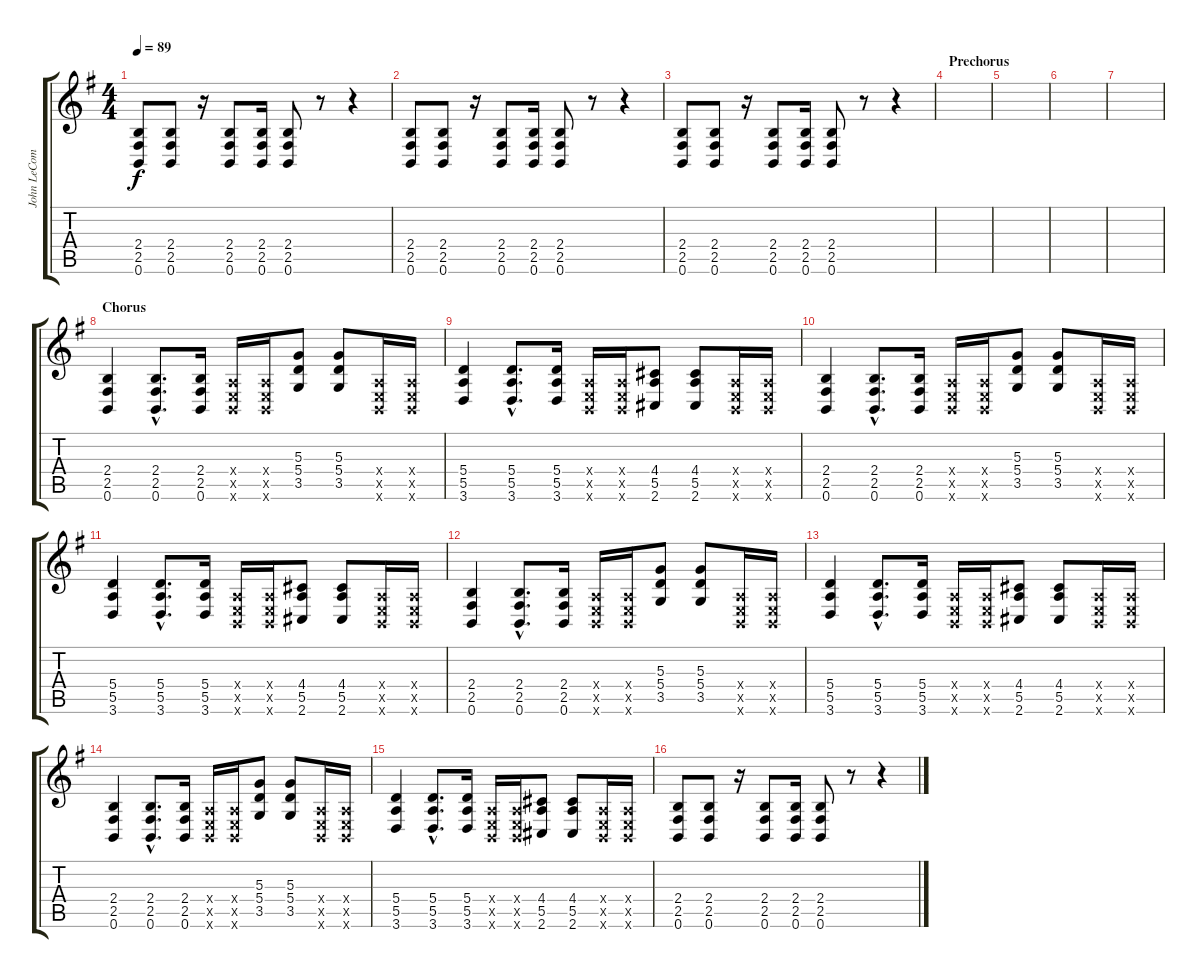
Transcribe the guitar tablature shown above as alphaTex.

\track ("John LeCompt" "John LeCom") {instrument distortionguitar}
\staff {score tabs}
\tuning (B3 G3 D3 A2 E2 B1) {hide}
\ts (4 4)
\tempo 89
\clef g2
\ks g
(2.4 2.5 0.6).8{dy f} (2.4 2.5 0.6).8 r.16 (2.4 2.5 0.6).8 (2.4 2.5 0.6).16 (2.4 2.5 0.6).8 r.8 r.4 |
(2.4 2.5 0.6).8 (2.4 2.5 0.6).8 r.16 (2.4 2.5 0.6).8 (2.4 2.5 0.6).16 (2.4 2.5 0.6).8 r.8 r.4 |
(2.4 2.5 0.6).8 (2.4 2.5 0.6).8 r.16 (2.4 2.5 0.6).8 (2.4 2.5 0.6).16 (2.4 2.5 0.6).8 r.8 r.4 |
\section ("" "Prechorus")
|
|
|
|
\section ("" "Chorus")
(2.4 2.5 0.6).4 (2.4{hac} 2.5{hac} 0.6{hac}).8{d} (2.4 2.5 0.6).16 (0.4{x} 0.5{x} 0.6{x}).16 (0.4{x} 0.5{x} 0.6{x}).16 (5.3 5.4 3.5).8 (5.3 5.4 3.5).8 (0.4{x} 0.5{x} 0.6{x}).16 (0.4{x} 0.5{x} 0.6{x}).16 |
(5.4 5.5 3.6).4 (5.4{hac} 5.5{hac} 3.6{hac}).8{d} (5.4 5.5 3.6).16 (0.4{x} 0.5{x} 0.6{x}).16 (0.4{x} 0.5{x} 0.6{x}).16 (4.4 5.5 2.6).8 (4.4 5.5 2.6).8 (0.4{x} 0.5{x} 0.6{x}).16 (0.4{x} 0.5{x} 0.6{x}).16 |
(2.4 2.5 0.6).4 (2.4{hac} 2.5{hac} 0.6{hac}).8{d} (2.4 2.5 0.6).16 (0.4{x} 0.5{x} 0.6{x}).16 (0.4{x} 0.5{x} 0.6{x}).16 (5.3 5.4 3.5).8 (5.3 5.4 3.5).8 (0.4{x} 0.5{x} 0.6{x}).16 (0.4{x} 0.5{x} 0.6{x}).16 |
(5.4 5.5 3.6).4 (5.4{hac} 5.5{hac} 3.6{hac}).8{d} (5.4 5.5 3.6).16 (0.4{x} 0.5{x} 0.6{x}).16 (0.4{x} 0.5{x} 0.6{x}).16 (4.4 5.5 2.6).8 (4.4 5.5 2.6).8 (0.4{x} 0.5{x} 0.6{x}).16 (0.4{x} 0.5{x} 0.6{x}).16 |
(2.4 2.5 0.6).4 (2.4{hac} 2.5{hac} 0.6{hac}).8{d} (2.4 2.5 0.6).16 (0.4{x} 0.5{x} 0.6{x}).16 (0.4{x} 0.5{x} 0.6{x}).16 (5.3 5.4 3.5).8 (5.3 5.4 3.5).8 (0.4{x} 0.5{x} 0.6{x}).16 (0.4{x} 0.5{x} 0.6{x}).16 |
(5.4 5.5 3.6).4 (5.4{hac} 5.5{hac} 3.6{hac}).8{d} (5.4 5.5 3.6).16 (0.4{x} 0.5{x} 0.6{x}).16 (0.4{x} 0.5{x} 0.6{x}).16 (4.4 5.5 2.6).8 (4.4 5.5 2.6).8 (0.4{x} 0.5{x} 0.6{x}).16 (0.4{x} 0.5{x} 0.6{x}).16 |
(2.4 2.5 0.6).4 (2.4{hac} 2.5{hac} 0.6{hac}).8{d} (2.4 2.5 0.6).16 (0.4{x} 0.5{x} 0.6{x}).16 (0.4{x} 0.5{x} 0.6{x}).16 (5.3 5.4 3.5).8 (5.3 5.4 3.5).8 (0.4{x} 0.5{x} 0.6{x}).16 (0.4{x} 0.5{x} 0.6{x}).16 |
(5.4 5.5 3.6).4 (5.4{hac} 5.5{hac} 3.6{hac}).8{d} (5.4 5.5 3.6).16 (0.4{x} 0.5{x} 0.6{x}).16 (0.4{x} 0.5{x} 0.6{x}).16 (4.4 5.5 2.6).8 (4.4 5.5 2.6).8 (0.4{x} 0.5{x} 0.6{x}).16 (0.4{x} 0.5{x} 0.6{x}).16 |
(2.4 2.5 0.6).8 (2.4 2.5 0.6).8 r.16 (2.4 2.5 0.6).8 (2.4 2.5 0.6).16 (2.4 2.5 0.6).8 r.8 r.4
